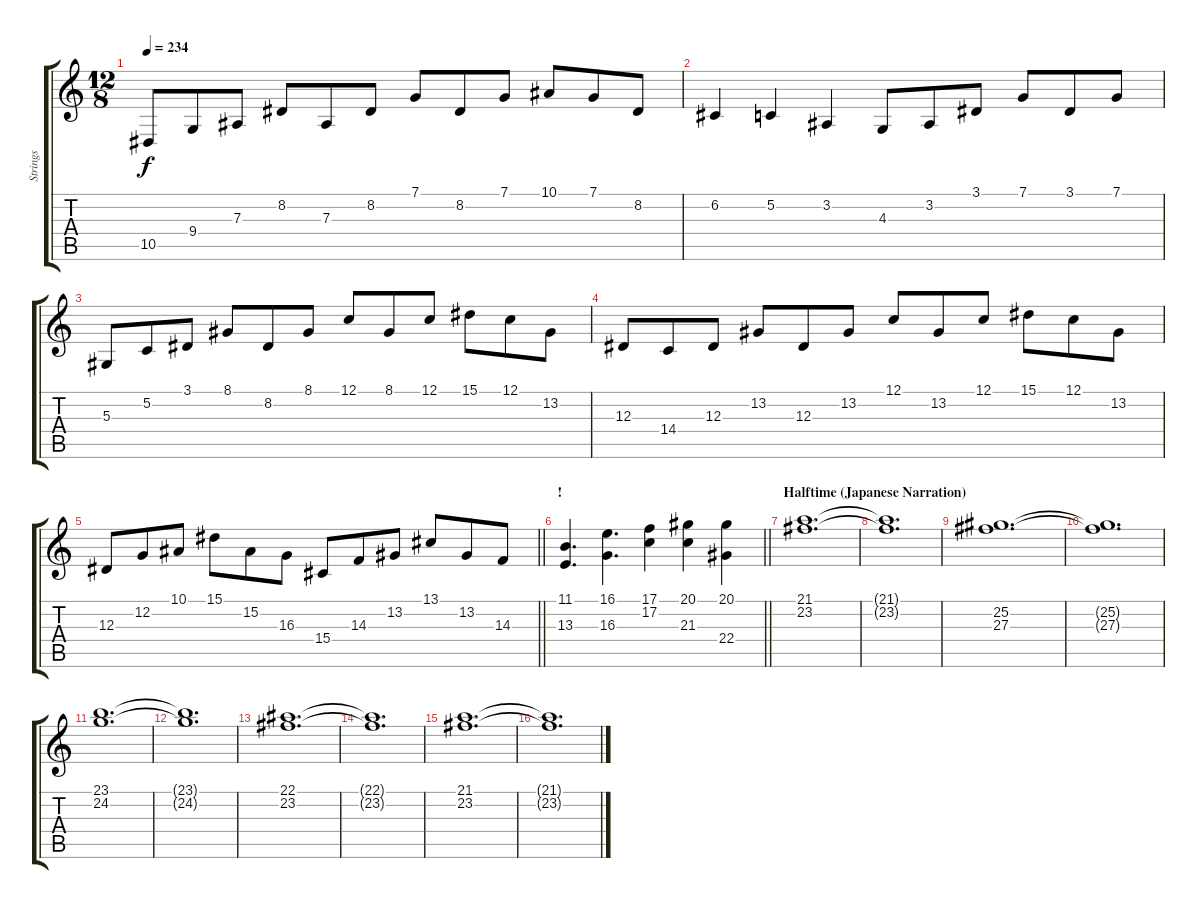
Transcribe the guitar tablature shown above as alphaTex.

\track ("Strings" "Strings") {instrument stringensemble1}
\staff {score tabs}
\tuning (C4 G3 Eb3 Bb2 F2 C2) {hide}
\ts (12 8)
\tempo 234
\clef g2
\ks c
10.5.8{dy f} 9.4.8 7.3.8 8.2.8 7.3.8 8.2.8 7.1.8 8.2.8 7.1.8 10.1.8 7.1.8 8.2.8 |
6.2.4 5.2.4 3.2.4 4.3.8 3.2.8 3.1.8 7.1.8 3.1.8 7.1.8 |
5.3.8 5.2.8 3.1.8 8.1.8 8.2.8 8.1.8 12.1.8 8.1.8 12.1.8 15.1.8 12.1.8 13.2.8 |
12.3.8 14.4.8 12.3.8 13.2.8 12.3.8 13.2.8 12.1.8 13.2.8 12.1.8 15.1.8 12.1.8 13.2.8 |
\barLineRight lightlight
12.3.8 12.2.8 10.1.8 15.1.8 15.2.8 16.3.8 15.4.8 14.3.8 13.2.8 13.1.8 13.2.8 14.3.8 |
\section ("" "!")
\barLineRight lightlight
(11.1 13.3).4{d} (16.1 16.3).4{d} (17.1 17.2).4 (20.1 21.3).4 (20.1 22.4).4 |
\section ("" "Halftime (Japanese Narration)")
(21.1 23.2).1{d} |
(21.1{t} 23.2{t}).1{d} |
(25.2 27.3).1{d} |
(25.2{t} 27.3{t}).1{d} |
(23.1 24.2).1{d} |
(23.1{t} 24.2{t}).1{d} |
(22.1 23.2).1{d} |
(22.1{t} 23.2{t}).1{d} |
(21.1 23.2).1{d} |
(21.1{t} 23.2{t}).1{d}
